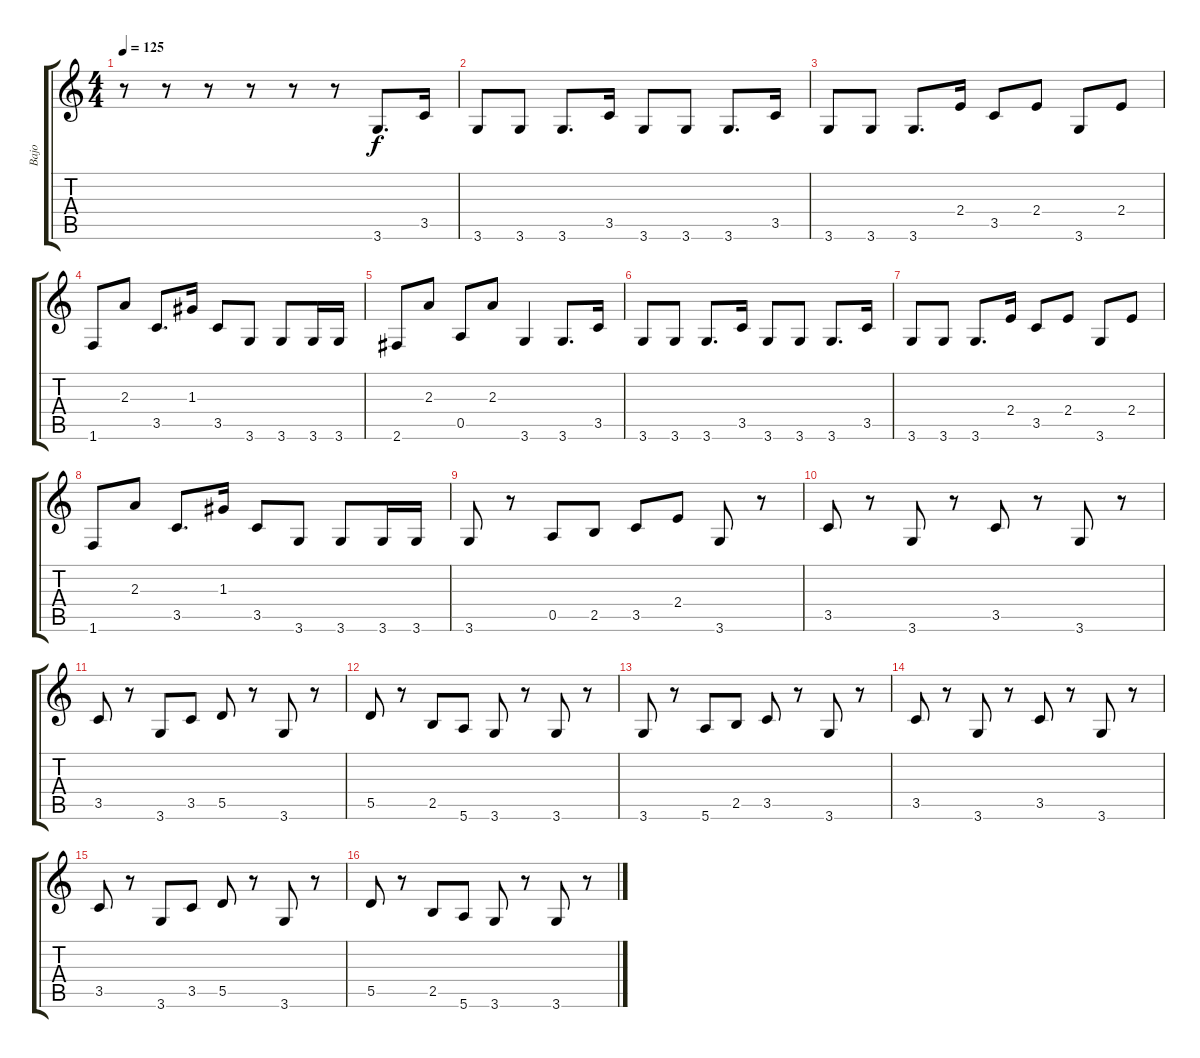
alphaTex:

\track ("Bajo" "Bajo") {instrument slapbass1}
\staff {score tabs}
\tuning (E4 B3 G3 D3 A2 E2) {hide}
\ts (4 4)
\tempo 125
\clef g2
\ks c
r.8{dy f} r.8 r.8 r.8 r.8 r.8 3.6.8{d} 3.5.16 |
3.6.8 3.6.8 3.6.8{d} 3.5.16 3.6.8 3.6.8 3.6.8{d} 3.5.16 |
3.6.8 3.6.8 3.6.8{d} 2.4.16 3.5.8 2.4.8 3.6.8 2.4.8 |
1.6.8 2.3.8 3.5.8{d} 1.3.16 3.5.8 3.6.8 3.6.8 3.6.16 3.6.16 |
2.6.8 2.3.8 0.5.8 2.3.8 3.6.4 3.6.8{d} 3.5.16 |
3.6.8 3.6.8 3.6.8{d} 3.5.16 3.6.8 3.6.8 3.6.8{d} 3.5.16 |
3.6.8 3.6.8 3.6.8{d} 2.4.16 3.5.8 2.4.8 3.6.8 2.4.8 |
1.6.8 2.3.8 3.5.8{d} 1.3.16 3.5.8 3.6.8 3.6.8 3.6.16 3.6.16 |
3.6.8 r.8 0.5.8 2.5.8 3.5.8 2.4.8 3.6.8 r.8 |
3.5.8 r.8 3.6.8 r.8 3.5.8 r.8 3.6.8 r.8 |
3.5.8 r.8 3.6.8 3.5.8 5.5.8 r.8 3.6.8 r.8 |
5.5.8 r.8 2.5.8 5.6.8 3.6.8 r.8 3.6.8 r.8 |
3.6.8 r.8 5.6.8 2.5.8 3.5.8 r.8 3.6.8 r.8 |
3.5.8 r.8 3.6.8 r.8 3.5.8 r.8 3.6.8 r.8 |
3.5.8 r.8 3.6.8 3.5.8 5.5.8 r.8 3.6.8 r.8 |
5.5.8 r.8 2.5.8 5.6.8 3.6.8 r.8 3.6.8 r.8
